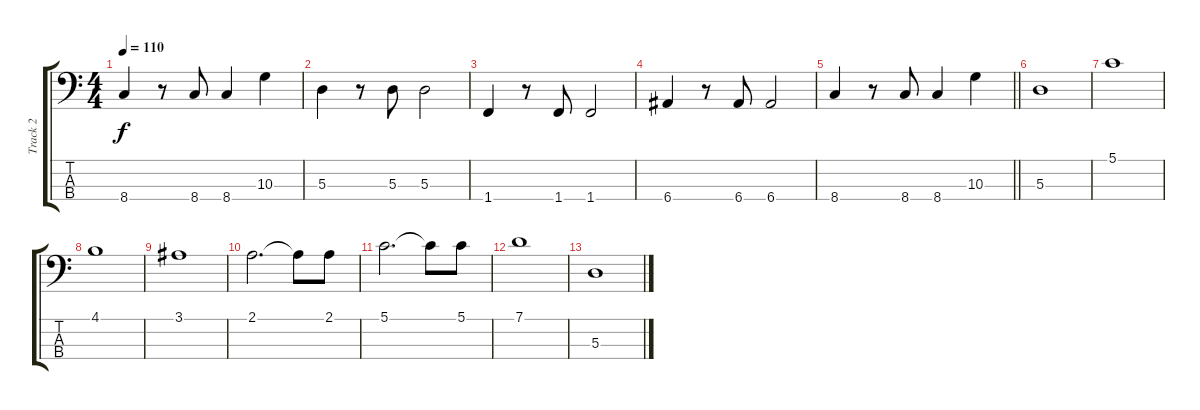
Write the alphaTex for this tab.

\track ("Track 2" "Track 2") {instrument electricbassfinger}
\staff {score tabs}
\tuning (G2 D2 A1 E1) {hide}
\ts (4 4)
\tempo 110
\clef f4
\ks c
8.4.4{dy f} r.8 8.4.8 8.4.4 10.3.4 |
5.3.4 r.8 5.3.8 5.3.2 |
1.4.4 r.8 1.4.8 1.4.2 |
6.4.4 r.8 6.4.8 6.4.2 |
\barLineRight lightlight
8.4.4 r.8 8.4.8 8.4.4 10.3.4 |
5.3.1 |
5.1.1 |
4.1.1 |
3.1.1 |
2.1.2{d} 2.1{t}.8 2.1.8 |
5.1.2{d} 5.1{t}.8 5.1.8 |
7.1.1 |
5.3.1
